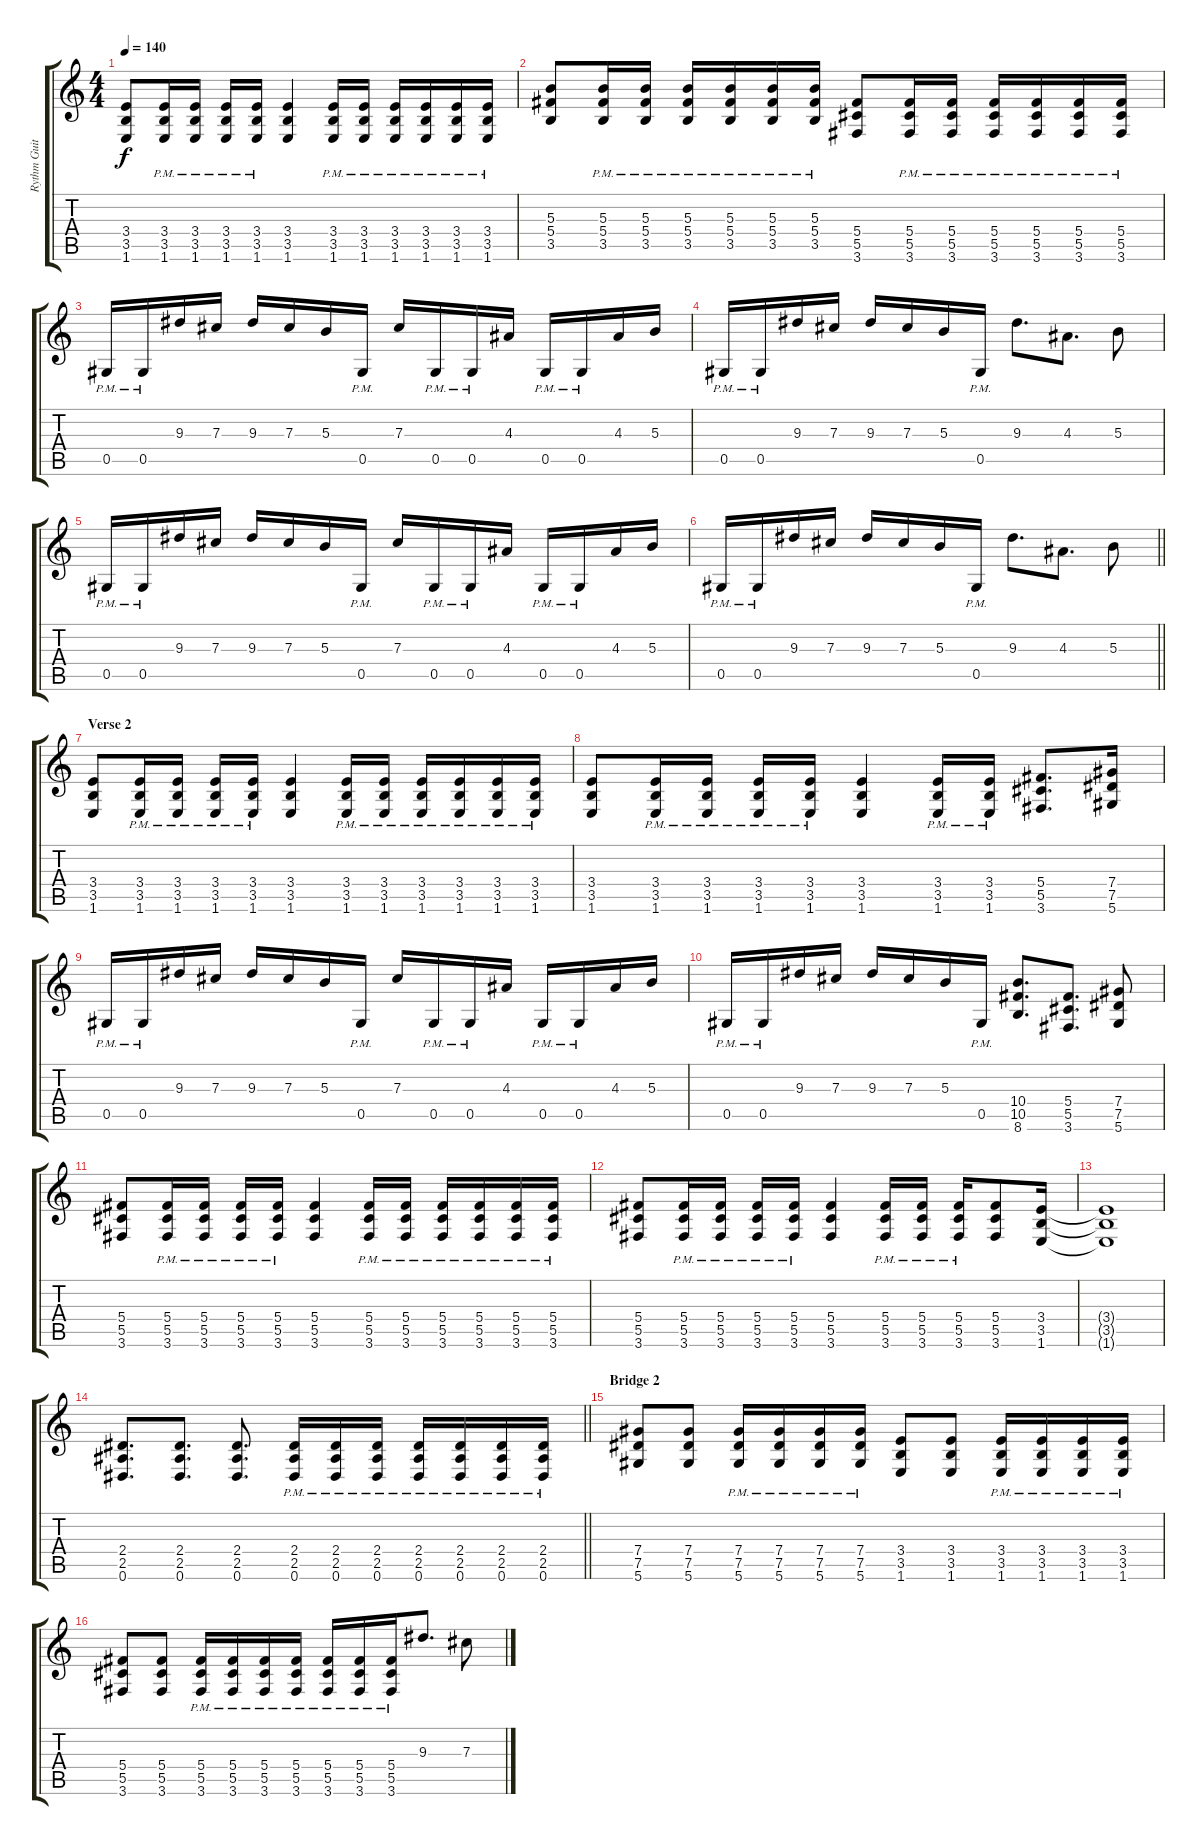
\track ("Rythm Guitar" "Rythm Guit") {instrument distortionguitar}
\staff {score tabs}
\tuning (Eb4 Bb3 Gb3 Db3 Ab2 Eb2) {hide}
\ts (4 4)
\tempo 140
\clef g2
\ks c
(3.4 3.5 1.6).8{dy f} (3.4{pm} 3.5{pm} 1.6{pm}).16 (3.4{pm} 3.5{pm} 1.6{pm}).16 (3.4{pm} 3.5{pm} 1.6{pm}).16 (3.4{pm} 3.5{pm} 1.6{pm}).16 (3.4 3.5 1.6).4 (3.4{pm} 3.5{pm} 1.6{pm}).16 (3.4{pm} 3.5{pm} 1.6{pm}).16 (3.4{pm} 3.5{pm} 1.6{pm}).16 (3.4{pm} 3.5{pm} 1.6{pm}).16 (3.4{pm} 3.5{pm} 1.6{pm}).16 (3.4{pm} 3.5{pm} 1.6{pm}).16 |
(5.3 5.4 3.5).8 (5.3{pm} 5.4{pm} 3.5{pm}).16 (5.3{pm} 5.4{pm} 3.5{pm}).16 (5.3{pm} 5.4{pm} 3.5{pm}).16 (5.3{pm} 5.4{pm} 3.5{pm}).16 (5.3{pm} 5.4{pm} 3.5{pm}).16 (5.3{pm} 5.4{pm} 3.5{pm}).16 (5.4 5.5 3.6).8 (5.4{pm} 5.5{pm} 3.6{pm}).16 (5.4{pm} 5.5{pm} 3.6{pm}).16 (5.4{pm} 5.5{pm} 3.6{pm}).16 (5.4{pm} 5.5{pm} 3.6{pm}).16 (5.4{pm} 5.5{pm} 3.6{pm}).16 (5.4{pm} 5.5 3.6{pm}).16 |
0.5{pm}.16 0.5{pm}.16 9.3.16 7.3.16 9.3.16 7.3.16 5.3.16 0.5{pm}.16 7.3.16 0.5{pm}.16 0.5{pm}.16 4.3.16 0.5{pm}.16 0.5{pm}.16 4.3.16 5.3.16 |
0.5{pm}.16 0.5{pm}.16 9.3.16 7.3.16 9.3.16 7.3.16 5.3.16 0.5{pm}.16 9.3.8{d} 4.3.8{d} 5.3.8 |
0.5{pm}.16 0.5{pm}.16 9.3.16 7.3.16 9.3.16 7.3.16 5.3.16 0.5{pm}.16 7.3.16 0.5{pm}.16 0.5{pm}.16 4.3.16 0.5{pm}.16 0.5{pm}.16 4.3.16 5.3.16 |
\barLineRight lightlight
0.5{pm}.16 0.5{pm}.16 9.3.16 7.3.16 9.3.16 7.3.16 5.3.16 0.5{pm}.16 9.3.8{d} 4.3.8{d} 5.3.8 |
\section ("" "Verse 2")
(3.4 3.5 1.6).8 (3.4{pm} 3.5{pm} 1.6{pm}).16 (3.4{pm} 3.5{pm} 1.6{pm}).16 (3.4{pm} 3.5{pm} 1.6{pm}).16 (3.4{pm} 3.5{pm} 1.6{pm}).16 (3.4 3.5 1.6).4 (3.4{pm} 3.5{pm} 1.6{pm}).16 (3.4{pm} 3.5{pm} 1.6{pm}).16 (3.4{pm} 3.5{pm} 1.6{pm}).16 (3.4{pm} 3.5{pm} 1.6{pm}).16 (3.4{pm} 3.5{pm} 1.6{pm}).16 (3.4{pm} 3.5{pm} 1.6{pm}).16 |
(3.4 3.5 1.6).8 (3.4{pm} 3.5{pm} 1.6{pm}).16 (3.4{pm} 3.5{pm} 1.6{pm}).16 (3.4{pm} 3.5{pm} 1.6{pm}).16 (3.4{pm} 3.5{pm} 1.6{pm}).16 (3.4 3.5 1.6).4 (3.4{pm} 3.5{pm} 1.6{pm}).16 (3.4{pm} 3.5{pm} 1.6{pm}).16 (5.4 5.5 3.6).8{d} (7.4 7.5 5.6).16 |
0.5{pm}.16 0.5{pm}.16 9.3.16 7.3.16 9.3.16 7.3.16 5.3.16 0.5{pm}.16 7.3.16 0.5{pm}.16 0.5{pm}.16 4.3.16 0.5{pm}.16 0.5{pm}.16 4.3.16 5.3.16 |
0.5{pm}.16 0.5{pm}.16 9.3.16 7.3.16 9.3.16 7.3.16 5.3.16 0.5{pm}.16 (10.4 10.5 8.6).8{d} (5.4 5.5 3.6).8{d} (7.4 7.5 5.6).8 |
(5.4 5.5 3.6).8 (5.4{pm} 5.5{pm} 3.6{pm}).16 (5.4{pm} 5.5{pm} 3.6{pm}).16 (5.4{pm} 5.5{pm} 3.6{pm}).16 (5.4{pm} 5.5{pm} 3.6{pm}).16 (5.4 5.5 3.6).4 (5.4{pm} 5.5{pm} 3.6{pm}).16 (5.4{pm} 5.5{pm} 3.6{pm}).16 (5.4{pm} 5.5{pm} 3.6{pm}).16 (5.4{pm} 5.5{pm} 3.6{pm}).16 (5.4{pm} 5.5{pm} 3.6{pm}).16 (5.4{pm} 5.5{pm} 3.6{pm}).16 |
(5.4 5.5 3.6).8 (5.4{pm} 5.5{pm} 3.6{pm}).16 (5.4{pm} 5.5{pm} 3.6{pm}).16 (5.4{pm} 5.5{pm} 3.6{pm}).16 (5.4{pm} 5.5{pm} 3.6{pm}).16 (5.4 5.5 3.6).4 (5.4{pm} 5.5{pm} 3.6{pm}).16 (5.4{pm} 5.5{pm} 3.6{pm}).16 (5.4{pm} 5.5{pm} 3.6{pm}).16 (5.4 5.5 3.6).8 (3.4 3.5 1.6).16 |
(3.4{t} 3.5{t} 1.6{t}).1 |
\barLineRight lightlight
(2.4 2.5 0.6).8{d} (2.4 2.5 0.6).8{d} (2.4 2.5 0.6).8{d} (2.4{pm} 2.5{pm} 0.6{pm}).16 (2.4{pm} 2.5{pm} 0.6{pm}).16 (2.4{pm} 2.5{pm} 0.6{pm}).16 (2.4{pm} 2.5{pm} 0.6{pm}).16 (2.4{pm} 2.5{pm} 0.6{pm}).16 (2.4{pm} 2.5{pm} 0.6{pm}).16 (2.4{pm} 2.5{pm} 0.6{pm}).16 |
\section ("" "Bridge 2")
(7.4 7.5 5.6).8 (7.4 7.5 5.6).8 (7.4{pm} 7.5{pm} 5.6{pm}).16 (7.4{pm} 7.5{pm} 5.6{pm}).16 (7.4{pm} 7.5{pm} 5.6{pm}).16 (7.4{pm} 7.5{pm} 5.6{pm}).16 (3.4 3.5 1.6).8 (3.4 3.5 1.6).8 (3.4{pm} 3.5{pm} 1.6{pm}).16 (3.4{pm} 3.5{pm} 1.6{pm}).16 (3.4 3.5{pm} 1.6{pm}).16 (3.4{pm} 3.5{pm} 1.6{pm}).16 |
(5.4 5.5 3.6).8 (5.4 5.5 3.6).8 (5.4{pm} 5.5{pm} 3.6{pm}).16 (5.4{pm} 5.5{pm} 3.6{pm}).16 (5.4{pm} 5.5{pm} 3.6{pm}).16 (5.4{pm} 5.5{pm} 3.6{pm}).16 (5.4{pm} 5.5{pm} 3.6{pm}).16 (5.4{pm} 5.5{pm} 3.6{pm}).16 (5.4{pm} 5.5{pm} 3.6{pm}).16 9.3.8{d} 7.3.8
